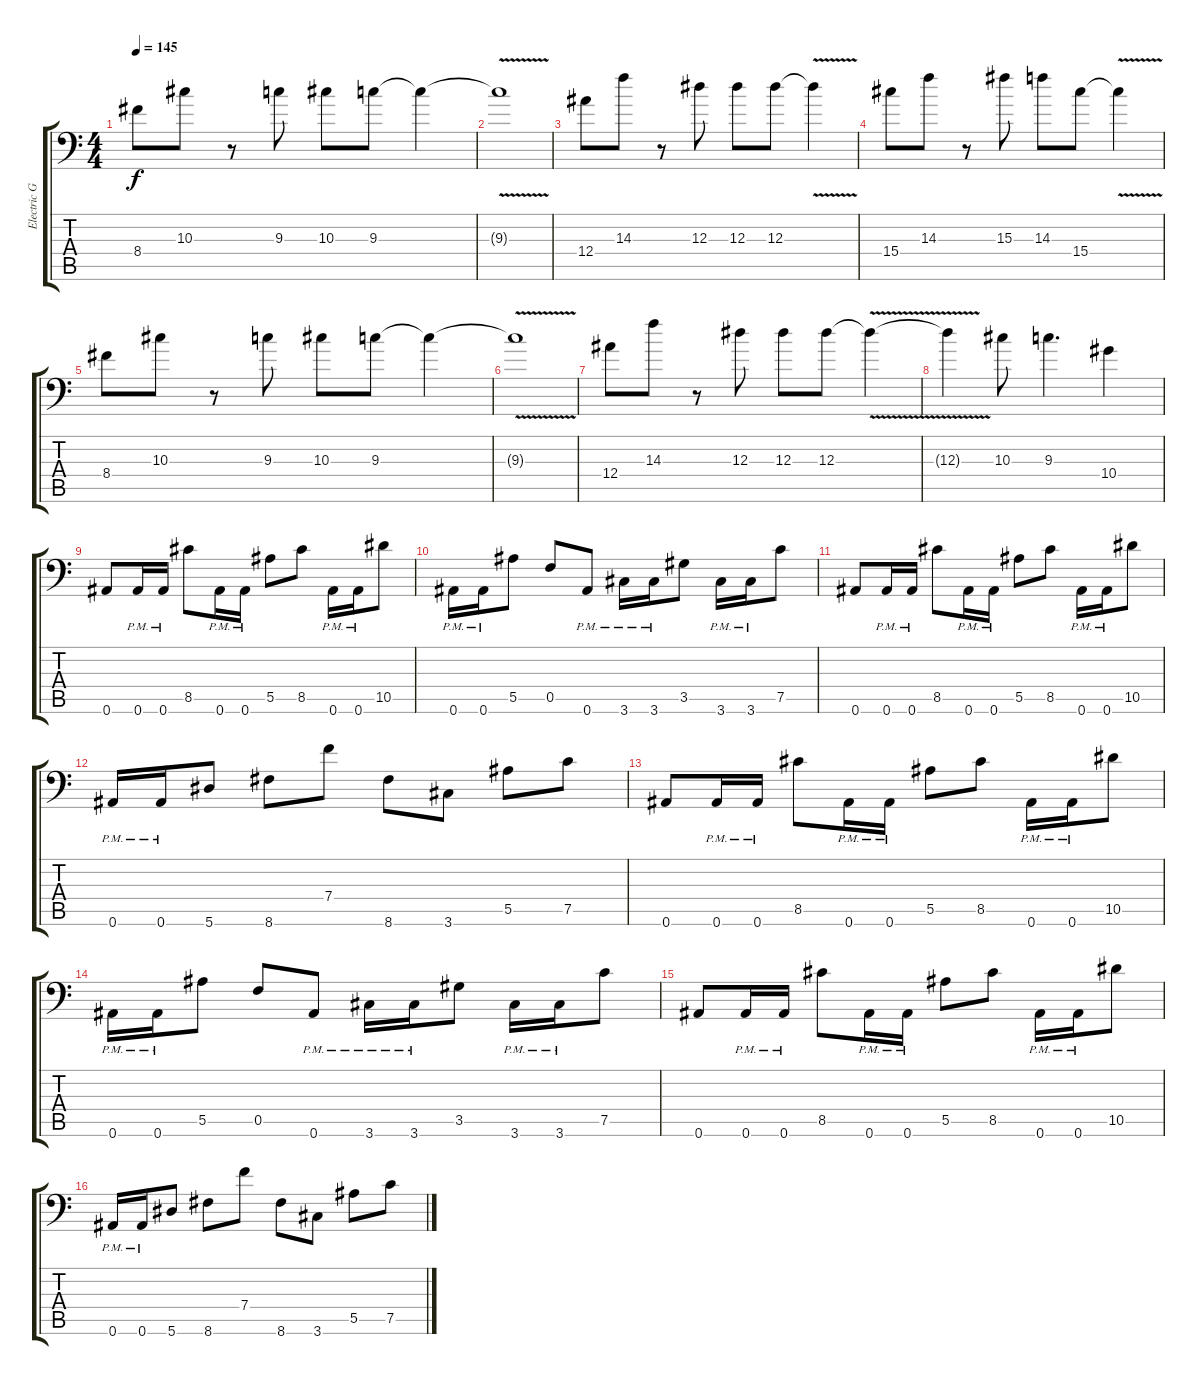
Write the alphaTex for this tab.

\track ("Electric Guitar" "Electric G") {instrument distortionguitar}
\staff {score tabs}
\tuning (C4 G3 Eb3 Bb2 F2 Bb1) {hide}
\ts (4 4)
\tempo 145
\clef f4
\ks c
8.4.8{dy f} 10.3.8 r.8 9.3.8 10.3.8 9.3.8 9.3{t}.4 |
9.3{v t}.1 |
12.4.8 14.3.8 r.8 12.3.8 12.3.8 12.3.8 12.3{v t}.4 |
15.4.8 14.3.8 r.8 15.3.8 14.3.8 15.4.8 15.4{v t}.4 |
8.4.8 10.3.8 r.8 9.3.8 10.3.8 9.3.8 9.3{t}.4 |
9.3{v t}.1 |
12.4.8 14.3.8 r.8 12.3.8 12.3.8 12.3.8 12.3{v t}.4 |
12.3{v t}.4 10.3.8 9.3.4{d} 10.4.4 |
0.6.8 0.6{pm}.16 0.6{pm}.16 8.5.8 0.6{pm}.16 0.6{pm}.16 5.5.8 8.5.8 0.6{pm}.16 0.6{pm}.16 10.5.8 |
0.6{pm}.16 0.6{pm}.16 5.5.8 0.5.8 0.6{pm}.8 3.6{pm}.16 3.6{pm}.16 3.5.8 3.6{pm}.16 3.6{pm}.16 7.5.8 |
0.6.8 0.6{pm}.16 0.6{pm}.16 8.5.8 0.6{pm}.16 0.6{pm}.16 5.5.8 8.5.8 0.6{pm}.16 0.6{pm}.16 10.5.8 |
0.6{pm}.16 0.6{pm}.16 5.6.8 8.6.8 7.4.8 8.6.8 3.6.8 5.5.8 7.5.8 |
0.6.8 0.6{pm}.16 0.6{pm}.16 8.5.8 0.6{pm}.16 0.6{pm}.16 5.5.8 8.5.8 0.6{pm}.16 0.6{pm}.16 10.5.8 |
0.6{pm}.16 0.6{pm}.16 5.5.8 0.5.8 0.6{pm}.8 3.6{pm}.16 3.6{pm}.16 3.5.8 3.6{pm}.16 3.6{pm}.16 7.5.8 |
0.6.8 0.6{pm}.16 0.6{pm}.16 8.5.8 0.6{pm}.16 0.6{pm}.16 5.5.8 8.5.8 0.6{pm}.16 0.6{pm}.16 10.5.8 |
0.6{pm}.16 0.6{pm}.16 5.6.8 8.6.8 7.4.8 8.6.8 3.6.8 5.5.8 7.5.8
